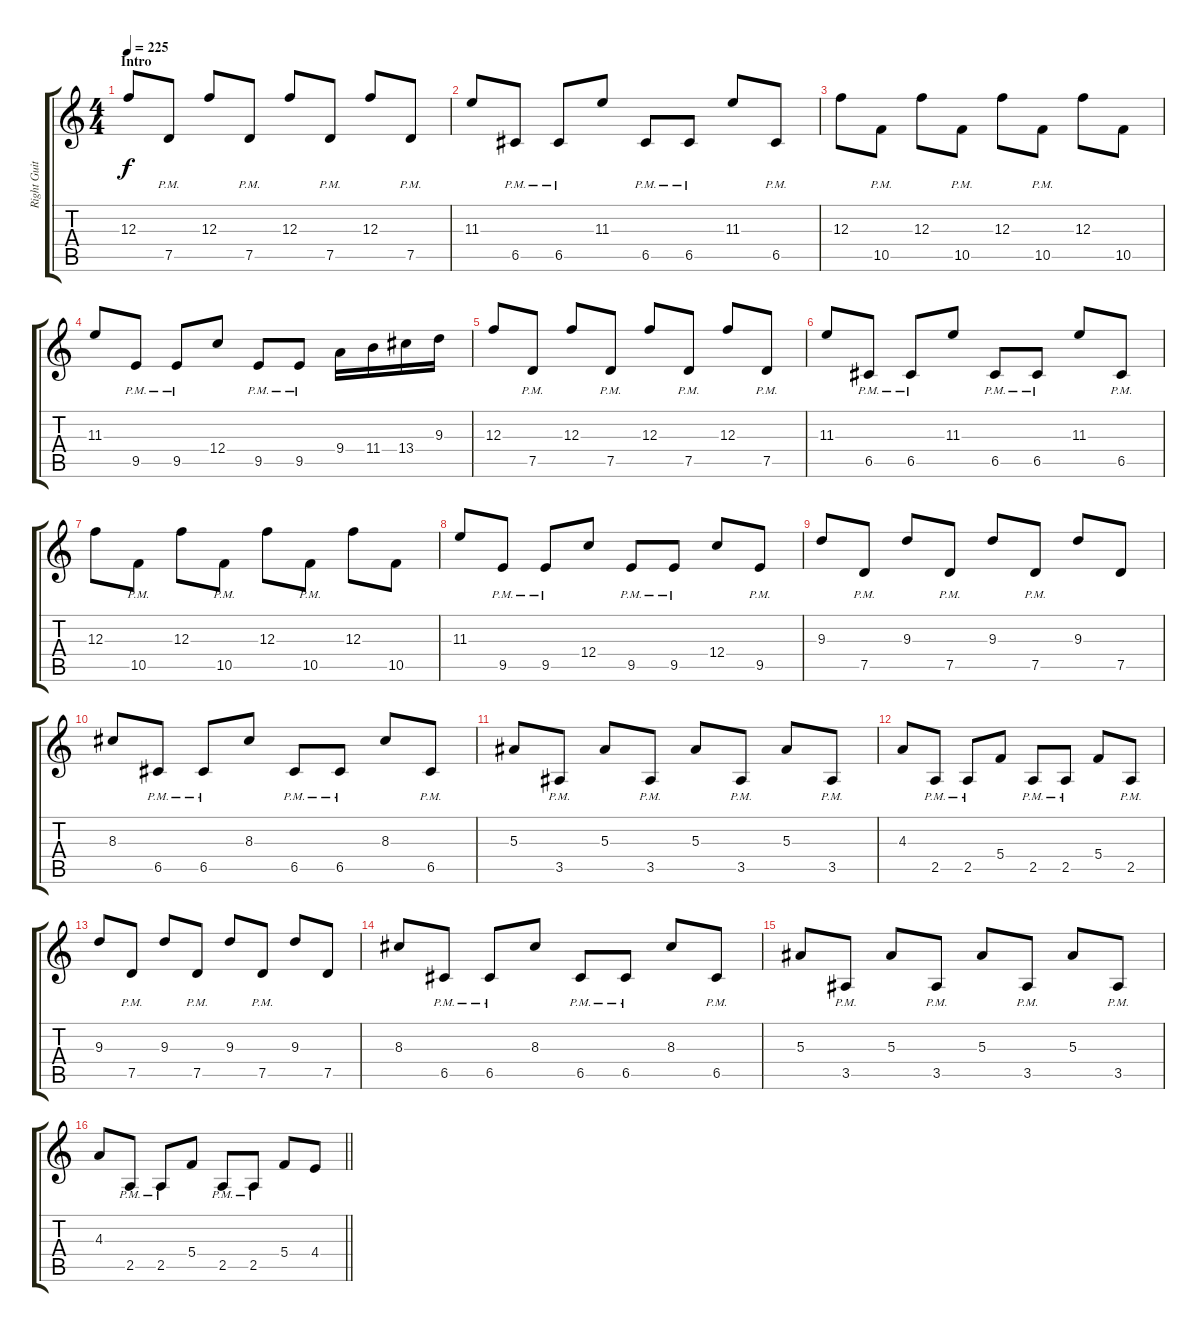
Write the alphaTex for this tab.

\track ("Right Guitar" "Right Guit") {instrument distortionguitar}
\staff {score tabs}
\tuning (D4 A3 F3 C3 G2 D2) {hide}
\ts (4 4)
\section ("" "Intro")
\tempo 225
\clef g2
\ks c
12.3.8{dy f instrument distortionguitar} 7.5{pm}.8 12.3.8 7.5{pm}.8 12.3.8 7.5{pm}.8 12.3.8 7.5{pm}.8 |
11.3.8 6.5{pm}.8 6.5{pm}.8 11.3.8 6.5{pm}.8 6.5{pm}.8 11.3.8 6.5{pm}.8 |
12.3.8 10.5{pm}.8 12.3.8 10.5{pm}.8 12.3.8 10.5{pm}.8 12.3.8 10.5.8 |
11.3.8 9.5{pm}.8 9.5{pm}.8 12.4.8 9.5{pm}.8 9.5{pm}.8 9.4.16 11.4.16 13.4.16 9.3.16 |
12.3.8 7.5{pm}.8 12.3.8 7.5{pm}.8 12.3.8 7.5{pm}.8 12.3.8 7.5{pm}.8 |
11.3.8 6.5{pm}.8 6.5{pm}.8 11.3.8 6.5{pm}.8 6.5{pm}.8 11.3.8 6.5{pm}.8 |
12.3.8 10.5{pm}.8 12.3.8 10.5{pm}.8 12.3.8 10.5{pm}.8 12.3.8 10.5.8 |
11.3.8 9.5{pm}.8 9.5{pm}.8 12.4.8 9.5{pm}.8 9.5{pm}.8 12.4.8 9.5{pm}.8 |
9.3.8 7.5{pm}.8 9.3.8 7.5{pm}.8 9.3.8 7.5{pm}.8 9.3.8 7.5.8 |
8.3.8 6.5{pm}.8 6.5{pm}.8 8.3.8 6.5{pm}.8 6.5{pm}.8 8.3.8 6.5{pm}.8 |
5.3.8 3.5{pm}.8 5.3.8 3.5{pm}.8 5.3.8 3.5{pm}.8 5.3.8 3.5{pm}.8 |
4.3.8 2.5{pm}.8 2.5{pm}.8 5.4.8 2.5{pm}.8 2.5{pm}.8 5.4.8 2.5{pm}.8 |
9.3.8 7.5{pm}.8 9.3.8 7.5{pm}.8 9.3.8 7.5{pm}.8 9.3.8 7.5.8 |
8.3.8 6.5{pm}.8 6.5{pm}.8 8.3.8 6.5{pm}.8 6.5{pm}.8 8.3.8 6.5{pm}.8 |
5.3.8 3.5{pm}.8 5.3.8 3.5{pm}.8 5.3.8 3.5{pm}.8 5.3.8 3.5{pm}.8 |
\barLineRight lightlight
4.3.8 2.5{pm}.8 2.5{pm}.8 5.4.8 2.5{pm}.8 2.5{pm}.8 5.4.8 4.4.8
